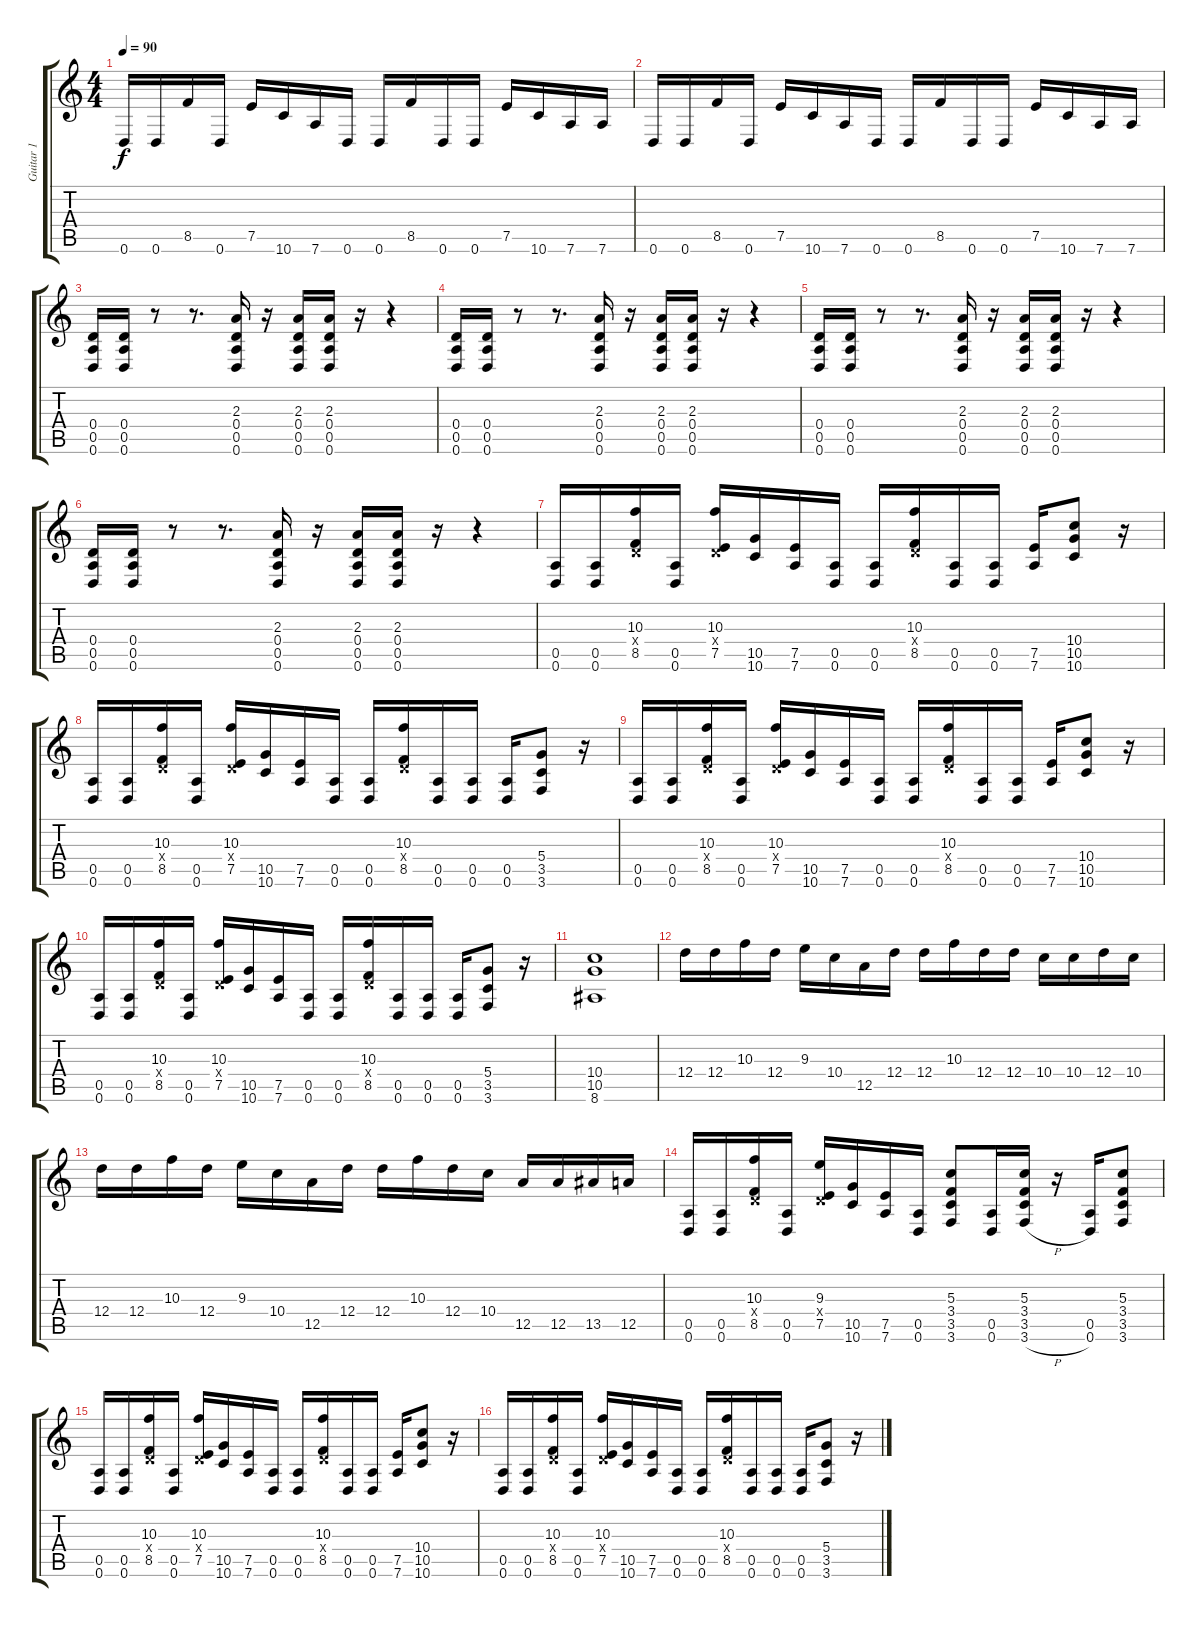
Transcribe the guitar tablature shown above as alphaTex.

\track ("Guitar 1" "Guitar 1") {instrument distortionguitar}
\staff {score tabs}
\tuning (E4 B3 G3 D3 A2 D2) {hide}
\ts (4 4)
\tempo 90
\clef g2
\ks c
0.6.16{dy f} 0.6.16 8.5.16 0.6.16 7.5.16 10.6.16 7.6.16 0.6.16 0.6.16 8.5.16 0.6.16 0.6.16 7.5.16 10.6.16 7.6.16 7.6.16 |
0.6.16 0.6.16 8.5.16 0.6.16 7.5.16 10.6.16 7.6.16 0.6.16 0.6.16 8.5.16 0.6.16 0.6.16 7.5.16 10.6.16 7.6.16 7.6.16 |
(0.4 0.5 0.6).16 (0.4 0.5 0.6).16 r.8 r.8{d} (2.3 0.4 0.5 0.6).16 r.16 (2.3 0.4 0.5 0.6).16 (2.3 0.4 0.5 0.6).16 r.16 r.4 |
(0.4 0.5 0.6).16 (0.4 0.5 0.6).16 r.8 r.8{d} (2.3 0.4 0.5 0.6).16 r.16 (2.3 0.4 0.5 0.6).16 (2.3 0.4 0.5 0.6).16 r.16 r.4 |
(0.4 0.5 0.6).16 (0.4 0.5 0.6).16 r.8 r.8{d} (2.3 0.4 0.5 0.6).16 r.16 (2.3 0.4 0.5 0.6).16 (2.3 0.4 0.5 0.6).16 r.16 r.4 |
(0.4 0.5 0.6).16 (0.4 0.5 0.6).16 r.8 r.8{d} (2.3 0.4 0.5 0.6).16 r.16 (2.3 0.4 0.5 0.6).16 (2.3 0.4 0.5 0.6).16 r.16 r.4 |
(0.5 0.6).16 (0.5 0.6).16 (10.3 0.4{x} 8.5).16 (0.5 0.6).16 (10.3 0.4{x} 7.5).16 (10.5 10.6).16 (7.5 7.6).16 (0.5 0.6).16 (0.5 0.6).16 (10.3 0.4{x} 8.5).16 (0.5 0.6).16 (0.5 0.6).16 (7.5 7.6).16 (10.4 10.5 10.6).8 r.16 |
(0.5 0.6).16 (0.5 0.6).16 (10.3 0.4{x} 8.5).16 (0.5 0.6).16 (10.3 0.4{x} 7.5).16 (10.5 10.6).16 (7.5 7.6).16 (0.5 0.6).16 (0.5 0.6).16 (10.3 0.4{x} 8.5).16 (0.5 0.6).16 (0.5 0.6).16 (0.5 0.6).16 (5.4 3.5 3.6).8 r.16 |
(0.5 0.6).16 (0.5 0.6).16 (10.3 0.4{x} 8.5).16 (0.5 0.6).16 (10.3 0.4{x} 7.5).16 (10.5 10.6).16 (7.5 7.6).16 (0.5 0.6).16 (0.5 0.6).16 (10.3 0.4{x} 8.5).16 (0.5 0.6).16 (0.5 0.6).16 (7.5 7.6).16 (10.4 10.5 10.6).8 r.16 |
(0.5 0.6).16 (0.5 0.6).16 (10.3 0.4{x} 8.5).16 (0.5 0.6).16 (10.3 0.4{x} 7.5).16 (10.5 10.6).16 (7.5 7.6).16 (0.5 0.6).16 (0.5 0.6).16 (10.3 0.4{x} 8.5).16 (0.5 0.6).16 (0.5 0.6).16 (0.5 0.6).16 (5.4 3.5 3.6).8 r.16 |
(10.4 10.5 8.6).1 |
12.4.16 12.4.16 10.3.16 12.4.16 9.3.16 10.4.16 12.5.16 12.4.16 12.4.16 10.3.16 12.4.16 12.4.16 10.4.16 10.4.16 12.4.16 10.4.16 |
12.4.16 12.4.16 10.3.16 12.4.16 9.3.16 10.4.16 12.5.16 12.4.16 12.4.16 10.3.16 12.4.16 10.4.16 12.5.16 12.5.16 13.5.16 12.5.16 |
(0.5 0.6).16 (0.5 0.6).16 (10.3 0.4{x} 8.5).16 (0.5 0.6).16 (9.3 0.4{x} 7.5).16 (10.5 10.6).16 (7.5 7.6).16 (0.5 0.6).16 (5.3 3.4 3.5 3.6).8 (0.5 0.6).16 (5.3 3.4 3.5 3.6{h}).16 r.16 (0.5 0.6).16 (5.3 3.4 3.5 3.6).8 |
(0.5 0.6).16 (0.5 0.6).16 (10.3 0.4{x} 8.5).16 (0.5 0.6).16 (10.3 0.4{x} 7.5).16 (10.5 10.6).16 (7.5 7.6).16 (0.5 0.6).16 (0.5 0.6).16 (10.3 0.4{x} 8.5).16 (0.5 0.6).16 (0.5 0.6).16 (7.5 7.6).16 (10.4 10.5 10.6).8 r.16 |
(0.5 0.6).16 (0.5 0.6).16 (10.3 0.4{x} 8.5).16 (0.5 0.6).16 (10.3 0.4{x} 7.5).16 (10.5 10.6).16 (7.5 7.6).16 (0.5 0.6).16 (0.5 0.6).16 (10.3 0.4{x} 8.5).16 (0.5 0.6).16 (0.5 0.6).16 (0.5 0.6).16 (5.4 3.5 3.6).8 r.16
